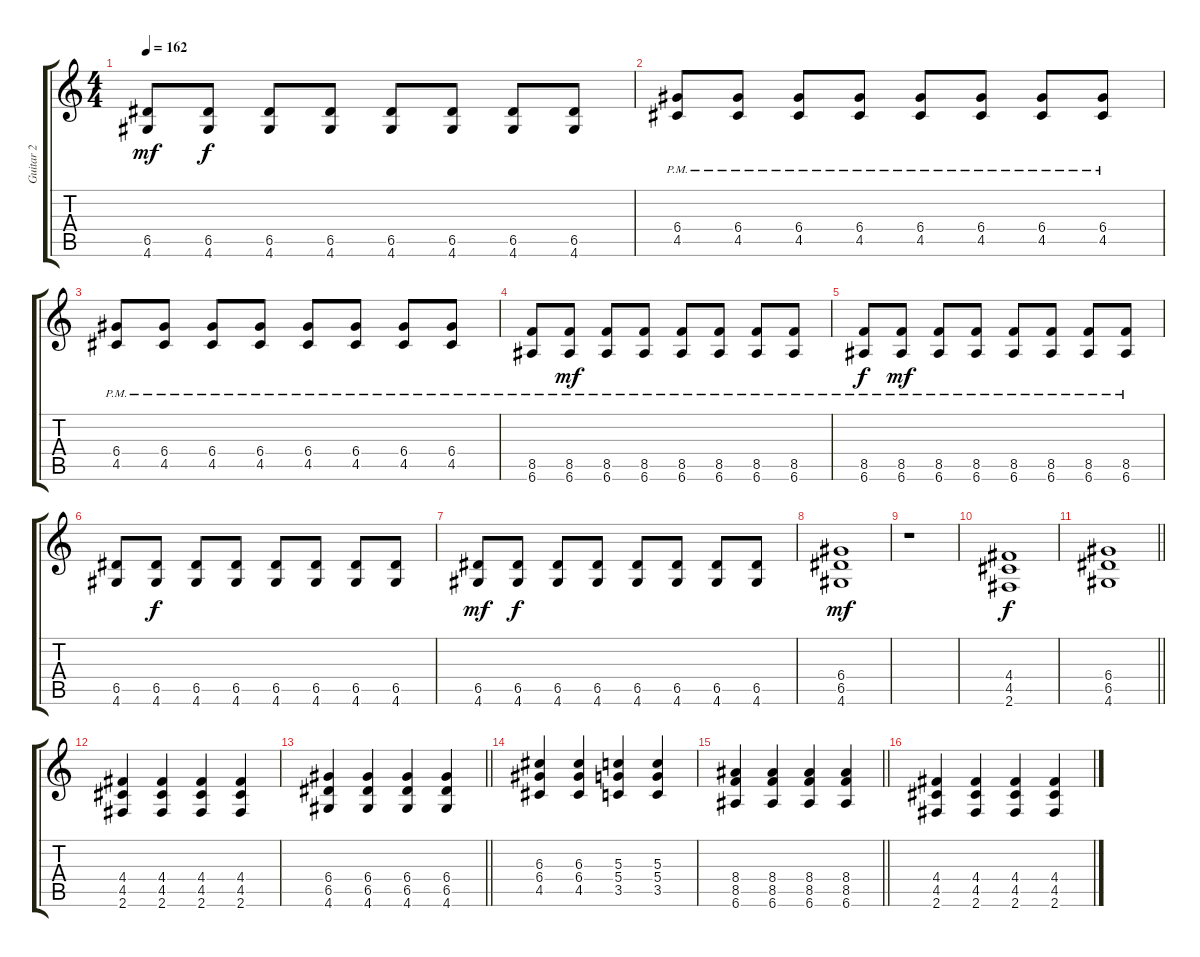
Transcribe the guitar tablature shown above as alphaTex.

\track ("Guitar 2" "Guitar 2") {instrument overdrivenguitar}
\staff {score tabs}
\tuning (E4 B3 G3 D3 A2 E2) {hide}
\ts (4 4)
\tempo 162
\clef g2
\ks c
(6.5 4.6).8{dy mf} (6.5 4.6).8{dy f} (6.5 4.6).8 (6.5 4.6).8 (6.5 4.6).8 (6.5 4.6).8 (6.5 4.6).8 (6.5 4.6).8 |
(6.4{pm} 4.5{pm}).8 (6.4{pm} 4.5{pm}).8 (6.4{pm} 4.5{pm}).8 (6.4{pm} 4.5{pm}).8 (6.4{pm} 4.5{pm}).8 (6.4{pm} 4.5{pm}).8 (6.4{pm} 4.5{pm}).8 (6.4{pm} 4.5{pm}).8 |
(6.4{pm} 4.5{pm}).8 (6.4{pm} 4.5{pm}).8 (6.4{pm} 4.5{pm}).8 (6.4{pm} 4.5{pm}).8 (6.4{pm} 4.5{pm}).8 (6.4{pm} 4.5{pm}).8 (6.4{pm} 4.5{pm}).8 (6.4{pm} 4.5{pm}).8 |
(8.5{pm} 6.6{pm}).8 (8.5{pm} 6.6{pm}).8{dy mf} (8.5{pm} 6.6{pm}).8 (8.5{pm} 6.6{pm}).8 (8.5{pm} 6.6{pm}).8 (8.5{pm} 6.6{pm}).8 (8.5{pm} 6.6{pm}).8 (8.5{pm} 6.6{pm}).8 |
(8.5{pm} 6.6{pm}).8{dy f} (8.5{pm} 6.6{pm}).8{dy mf} (8.5{pm} 6.6{pm}).8 (8.5{pm} 6.6{pm}).8 (8.5{pm} 6.6{pm}).8 (8.5{pm} 6.6{pm}).8 (8.5{pm} 6.6{pm}).8 (8.5{pm} 6.6{pm}).8 |
(6.5 4.6).8 (6.5 4.6).8{dy f} (6.5 4.6).8 (6.5 4.6).8 (6.5 4.6).8 (6.5 4.6).8 (6.5 4.6).8 (6.5 4.6).8 |
(6.5 4.6).8{dy mf} (6.5 4.6).8{dy f} (6.5 4.6).8 (6.5 4.6).8 (6.5 4.6).8 (6.5 4.6).8 (6.5 4.6).8 (6.5 4.6).8 |
(6.4 6.5 4.6).1{dy mf} |
r.1 |
(4.4 4.5 2.6).1{dy f} |
\barLineRight lightlight
(6.4 6.5 4.6).1 |
(4.4 4.5 2.6).4 (4.4 4.5 2.6).4 (4.4 4.5 2.6).4 (4.4 4.5 2.6).4 |
\barLineRight lightlight
(6.4 6.5 4.6).4 (6.4 6.5 4.6).4 (6.4 6.5 4.6).4 (6.4 6.5 4.6).4 |
(6.3 6.4 4.5).4 (6.3 6.4 4.5).4 (5.3 5.4 3.5).4 (5.3 5.4 3.5).4 |
\barLineRight lightlight
(8.4 8.5 6.6).4 (8.4 8.5 6.6).4 (8.4 8.5 6.6).4 (8.4 8.5 6.6).4 |
(4.4 4.5 2.6).4 (4.4 4.5 2.6).4 (4.4 4.5 2.6).4 (4.4 4.5 2.6).4
